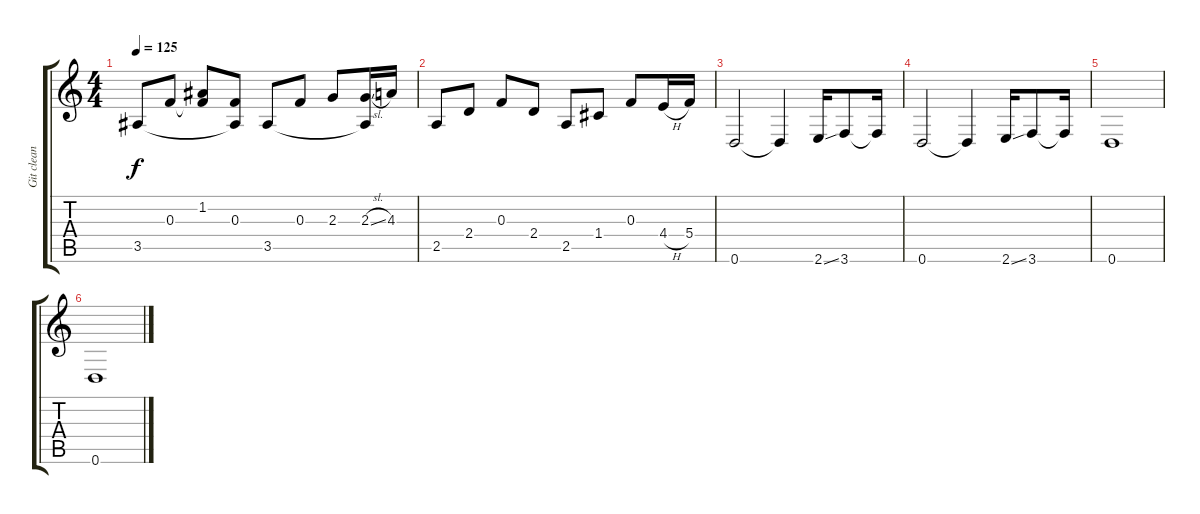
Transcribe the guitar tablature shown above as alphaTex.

\track ("Git clean rechts" "Git clean ") {instrument acousticguitarsteel}
\staff {score tabs}
\tuning (D4 A3 F3 C3 G2 D2) {hide}
\ts (4 4)
\tempo 125
\clef g2
\ks c
3.5.8{dy f} 0.3.8 (1.2 0.3{t}).8 (0.3 3.5{t}).8 3.5.8 0.3.8 2.3.8 (2.3{sl} 3.5{t}).16 4.3.16 |
2.5.8 2.4.8 0.3.8 2.4.8 2.5.8 1.4.8 0.3.8 4.4{h}.16 5.4.16 |
0.6.2 0.6{t}.4 2.6{ss}.16 3.6.8 3.6{t}.16 |
0.6.2 0.6{t}.4 2.6{ss}.16 3.6.8 3.6{t}.16 |
0.6.1 |
0.6.1
